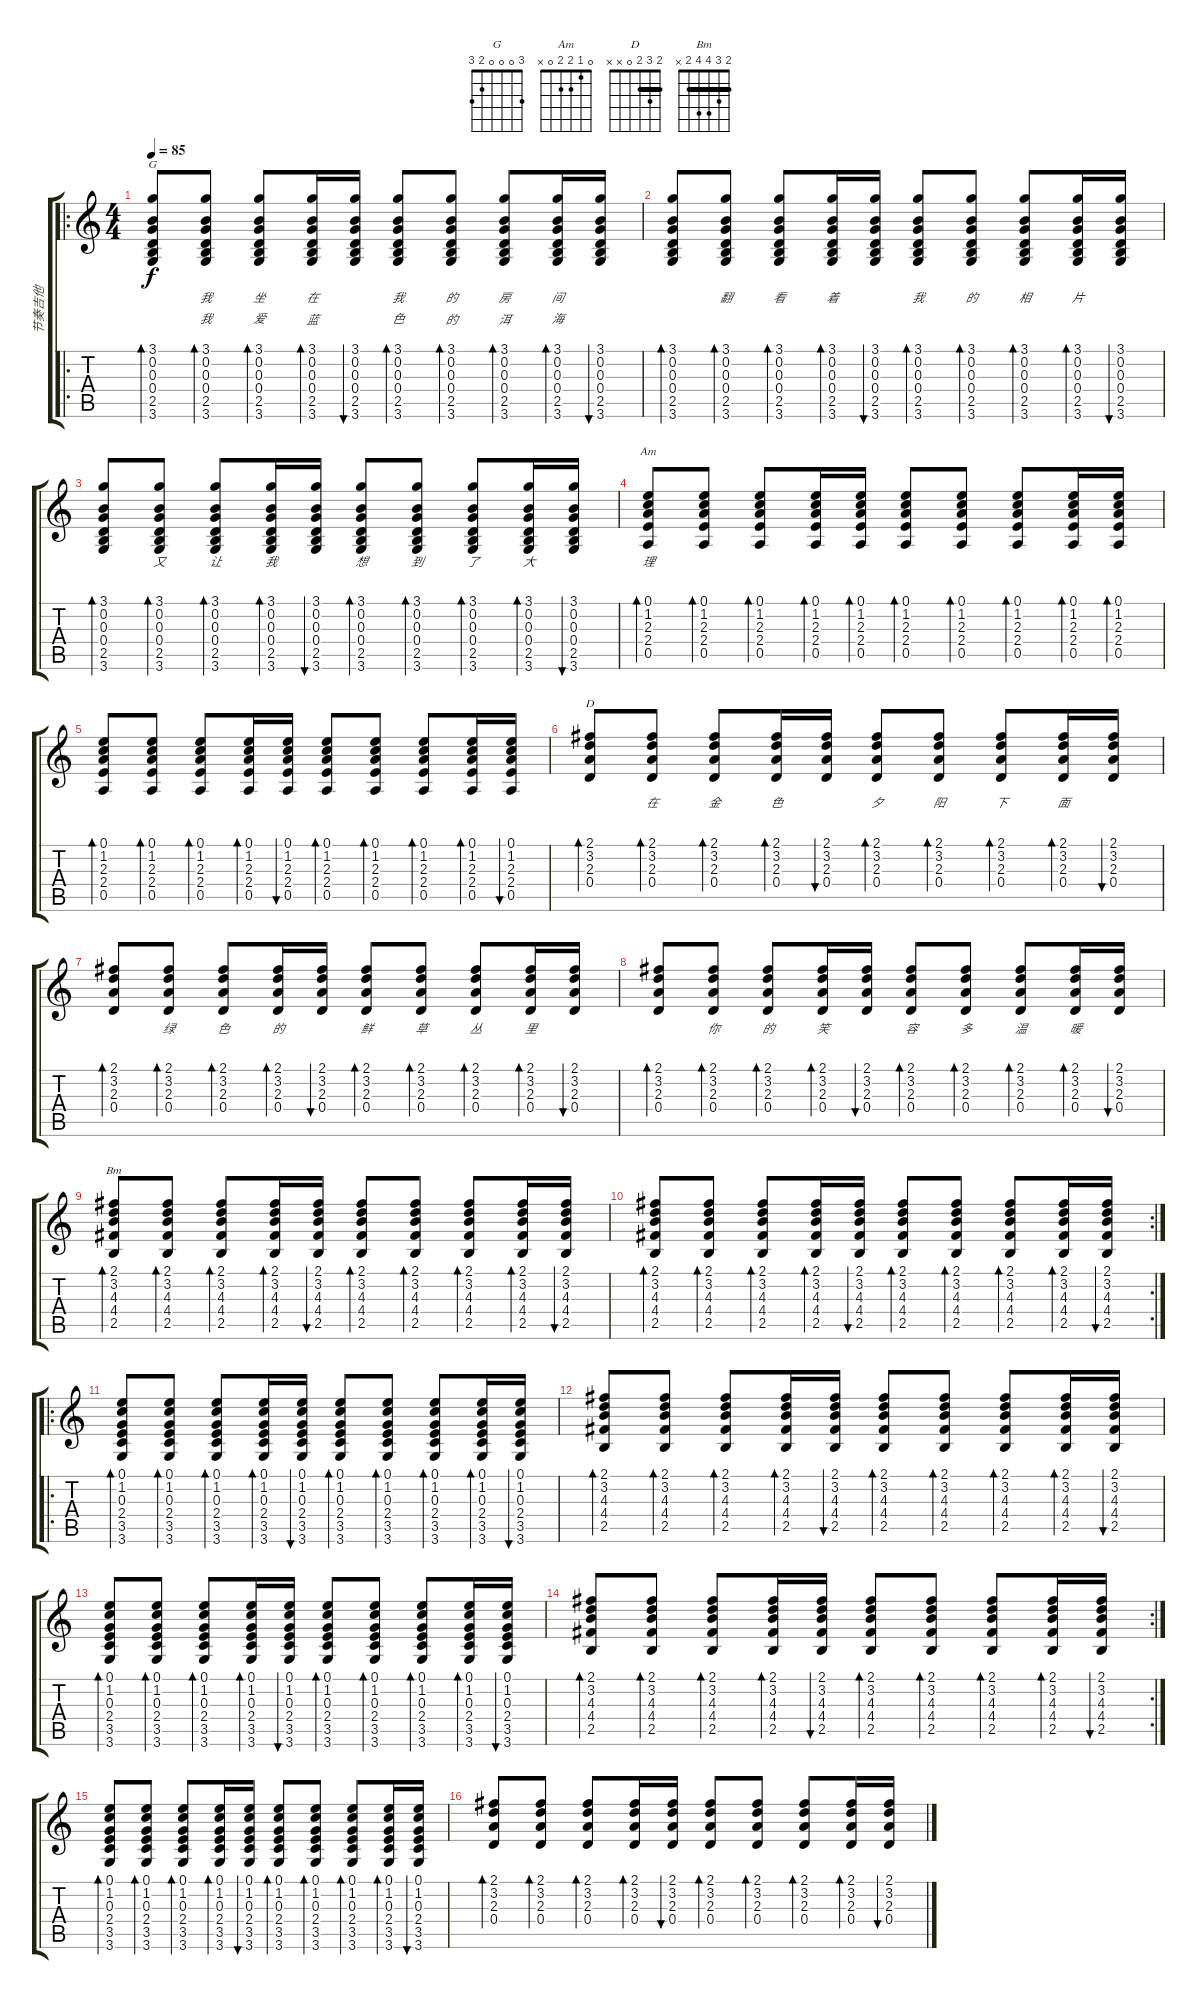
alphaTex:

\track ("节奏吉他" "节奏吉他") {instrument acousticguitarnylon}
\staff {score tabs}
\tuning (E4 B3 G3 D3 A2 E2) {hide}
\chord ("G" 3 0 0 0 2 3)
\chord ("Am" 0 1 2 2 0 x)
\chord ("D" 2 3 2 0 x x) {barre 2}
\chord ("Bm" 2 3 4 4 2 x) {barre 2}
\ro
\ts (4 4)
\tempo 85
\clef g2
\ks c
(3.1 0.2 0.3 0.4 2.5 3.6).8{bd 60 ch "G" lyrics (0 "") lyrics (1 "") lyrics (2 "") lyrics (3 "") lyrics (4 "") dy f instrument acousticguitarnylon} (3.1 0.2 0.3 0.4 2.5 3.6).8{bd 60 lyrics (0 "我") lyrics (1 "") lyrics (2 "我") lyrics (3 "") lyrics (4 "")} (3.1 0.2 0.3 0.4 2.5 3.6).8{bd 60 lyrics (0 "坐") lyrics (1 "") lyrics (2 "爱") lyrics (3 "") lyrics (4 "")} (3.1 0.2 0.3 0.4 2.5 3.6).16{bd 60 lyrics (0 "在") lyrics (1 "") lyrics (2 "蓝") lyrics (3 "") lyrics (4 "")} (3.1 0.2 0.3 0.4 2.5 3.6).16{bu 60 lyrics (0 "") lyrics (1 "") lyrics (2 "") lyrics (3 "") lyrics (4 "")} (3.1 0.2 0.3 0.4 2.5 3.6).8{bd 30 lyrics (0 "我") lyrics (1 "") lyrics (2 "色") lyrics (3 "") lyrics (4 "")} (3.1 0.2 0.3 0.4 2.5 3.6).8{bd 30 lyrics (0 "的") lyrics (1 "") lyrics (2 "的") lyrics (3 "") lyrics (4 "")} (3.1 0.2 0.3 0.4 2.5 3.6).8{bd 30 lyrics (0 "房") lyrics (1 "") lyrics (2 "洱") lyrics (3 "") lyrics (4 "")} (3.1 0.2 0.3 0.4 2.5 3.6).16{bd 30 lyrics (0 "间") lyrics (1 "") lyrics (2 "海") lyrics (3 "") lyrics (4 "")} (3.1 0.2 0.3 0.4 2.5 3.6).16{bu 30 lyrics (0 "") lyrics (1 "") lyrics (2 "") lyrics (3 "") lyrics (4 "")} |
(3.1 0.2 0.3 0.4 2.5 3.6).8{bd 60 lyrics (0 "") lyrics (1 "") lyrics (2 "") lyrics (3 "") lyrics (4 "")} (3.1 0.2 0.3 0.4 2.5 3.6).8{bd 60 lyrics (0 "翻") lyrics (1 "") lyrics (2 "") lyrics (3 "") lyrics (4 "")} (3.1 0.2 0.3 0.4 2.5 3.6).8{bd 60 lyrics (0 "看") lyrics (1 "") lyrics (2 "") lyrics (3 "") lyrics (4 "")} (3.1 0.2 0.3 0.4 2.5 3.6).16{bd 60 lyrics (0 "着") lyrics (1 "") lyrics (2 "") lyrics (3 "") lyrics (4 "")} (3.1 0.2 0.3 0.4 2.5 3.6).16{bu 60 lyrics (0 "") lyrics (1 "") lyrics (2 "") lyrics (3 "") lyrics (4 "")} (3.1 0.2 0.3 0.4 2.5 3.6).8{bd 30 lyrics (0 "我") lyrics (1 "") lyrics (2 "") lyrics (3 "") lyrics (4 "")} (3.1 0.2 0.3 0.4 2.5 3.6).8{bd 30 lyrics (0 "的") lyrics (1 "") lyrics (2 "") lyrics (3 "") lyrics (4 "")} (3.1 0.2 0.3 0.4 2.5 3.6).8{bd 30 lyrics (0 "相") lyrics (1 "") lyrics (2 "") lyrics (3 "") lyrics (4 "")} (3.1 0.2 0.3 0.4 2.5 3.6).16{bd 30 lyrics (0 "片") lyrics (1 "") lyrics (2 "") lyrics (3 "") lyrics (4 "")} (3.1 0.2 0.3 0.4 2.5 3.6).16{bu 30 lyrics (0 "") lyrics (1 "") lyrics (2 "") lyrics (3 "") lyrics (4 "")} |
(3.1 0.2 0.3 0.4 2.5 3.6).8{bd 60 lyrics (0 "") lyrics (1 "") lyrics (2 "") lyrics (3 "") lyrics (4 "")} (3.1 0.2 0.3 0.4 2.5 3.6).8{bd 60 lyrics (0 "又") lyrics (1 "") lyrics (2 "") lyrics (3 "") lyrics (4 "")} (3.1 0.2 0.3 0.4 2.5 3.6).8{bd 60 lyrics (0 "让") lyrics (1 "") lyrics (2 "") lyrics (3 "") lyrics (4 "")} (3.1 0.2 0.3 0.4 2.5 3.6).16{bd 60 lyrics (0 "我") lyrics (1 "") lyrics (2 "") lyrics (3 "") lyrics (4 "")} (3.1 0.2 0.3 0.4 2.5 3.6).16{bu 60 lyrics (0 "") lyrics (1 "") lyrics (2 "") lyrics (3 "") lyrics (4 "")} (3.1 0.2 0.3 0.4 2.5 3.6).8{bd 30 lyrics (0 "想") lyrics (1 "") lyrics (2 "") lyrics (3 "") lyrics (4 "")} (3.1 0.2 0.3 0.4 2.5 3.6).8{bd 30 lyrics (0 "到") lyrics (1 "") lyrics (2 "") lyrics (3 "") lyrics (4 "")} (3.1 0.2 0.3 0.4 2.5 3.6).8{bd 30 lyrics (0 "了") lyrics (1 "") lyrics (2 "") lyrics (3 "") lyrics (4 "")} (3.1 0.2 0.3 0.4 2.5 3.6).16{bd 30 lyrics (0 "大") lyrics (1 "") lyrics (2 "") lyrics (3 "") lyrics (4 "")} (3.1 0.2 0.3 0.4 2.5 3.6).16{bu 30 lyrics (0 "") lyrics (1 "") lyrics (2 "") lyrics (3 "") lyrics (4 "")} |
(0.1 1.2 2.3 2.4 0.5).8{bd 30 ch "Am" lyrics (0 "理") lyrics (1 "") lyrics (2 "") lyrics (3 "") lyrics (4 "")} (0.1 1.2 2.3 2.4 0.5).8{bd 30 lyrics (0 "") lyrics (1 "") lyrics (2 "") lyrics (3 "") lyrics (4 "")} (0.1 1.2 2.3 2.4 0.5).8{bd 30 lyrics (0 "") lyrics (1 "") lyrics (2 "") lyrics (3 "") lyrics (4 "")} (0.1 1.2 2.3 2.4 0.5).16{bd 30 lyrics (0 "") lyrics (1 "") lyrics (2 "") lyrics (3 "") lyrics (4 "")} (0.1 1.2 2.3 2.4 0.5).16{bd 30 lyrics (0 "") lyrics (1 "") lyrics (2 "") lyrics (3 "") lyrics (4 "")} (0.1 1.2 2.3 2.4 0.5).8{bd 30 lyrics (0 "") lyrics (1 "") lyrics (2 "") lyrics (3 "") lyrics (4 "")} (0.1 1.2 2.3 2.4 0.5).8{bd 30 lyrics (0 "") lyrics (1 "") lyrics (2 "") lyrics (3 "") lyrics (4 "")} (0.1 1.2 2.3 2.4 0.5).8{bd 30 lyrics (0 "") lyrics (1 "") lyrics (2 "") lyrics (3 "") lyrics (4 "")} (0.1 1.2 2.3 2.4 0.5).16{bd 30 lyrics (0 "") lyrics (1 "") lyrics (2 "") lyrics (3 "") lyrics (4 "")} (0.1 1.2 2.3 2.4 0.5).16{bd 30 lyrics (0 "") lyrics (1 "") lyrics (2 "") lyrics (3 "") lyrics (4 "")} |
(0.1 1.2 2.3 2.4 0.5).8{bd 30 lyrics (0 "") lyrics (1 "") lyrics (2 "") lyrics (3 "") lyrics (4 "")} (0.1 1.2 2.3 2.4 0.5).8{bd 30 lyrics (0 "") lyrics (1 "") lyrics (2 "") lyrics (3 "") lyrics (4 "")} (0.1 1.2 2.3 2.4 0.5).8{bd 30 lyrics (0 "") lyrics (1 "") lyrics (2 "") lyrics (3 "") lyrics (4 "")} (0.1 1.2 2.3 2.4 0.5).16{bd 30 lyrics (0 "") lyrics (1 "") lyrics (2 "") lyrics (3 "") lyrics (4 "")} (0.1 1.2 2.3 2.4 0.5).16{bu 30 lyrics (0 "") lyrics (1 "") lyrics (2 "") lyrics (3 "") lyrics (4 "")} (0.1 1.2 2.3 2.4 0.5).8{bd 30 lyrics (0 "") lyrics (1 "") lyrics (2 "") lyrics (3 "") lyrics (4 "")} (0.1 1.2 2.3 2.4 0.5).8{bd 30 lyrics (0 "") lyrics (1 "") lyrics (2 "") lyrics (3 "") lyrics (4 "")} (0.1 1.2 2.3 2.4 0.5).8{bd 30 lyrics (0 "") lyrics (1 "") lyrics (2 "") lyrics (3 "") lyrics (4 "")} (0.1 1.2 2.3 2.4 0.5).16{bd 30 lyrics (0 "") lyrics (1 "") lyrics (2 "") lyrics (3 "") lyrics (4 "")} (0.1 1.2 2.3 2.4 0.5).16{bu 30 lyrics (0 "") lyrics (1 "") lyrics (2 "") lyrics (3 "") lyrics (4 "")} |
(2.1 3.2 2.3 0.4).8{bd 30 ch "D" lyrics (0 "") lyrics (1 "") lyrics (2 "") lyrics (3 "") lyrics (4 "")} (2.1 3.2 2.3 0.4).8{bd 30 lyrics (0 "在") lyrics (1 "") lyrics (2 "") lyrics (3 "") lyrics (4 "")} (2.1 3.2 2.3 0.4).8{bd 30 lyrics (0 "金") lyrics (1 "") lyrics (2 "") lyrics (3 "") lyrics (4 "")} (2.1 3.2 2.3 0.4).16{bd 30 lyrics (0 "色") lyrics (1 "") lyrics (2 "") lyrics (3 "") lyrics (4 "")} (2.1 3.2 2.3 0.4).16{bu 30 lyrics (0 "") lyrics (1 "") lyrics (2 "") lyrics (3 "") lyrics (4 "")} (2.1 3.2 2.3 0.4).8{bd 30 lyrics (0 "夕") lyrics (1 "") lyrics (2 "") lyrics (3 "") lyrics (4 "")} (2.1 3.2 2.3 0.4).8{bd 30 lyrics (0 "阳") lyrics (1 "") lyrics (2 "") lyrics (3 "") lyrics (4 "")} (2.1 3.2 2.3 0.4).8{bd 30 lyrics (0 "下") lyrics (1 "") lyrics (2 "") lyrics (3 "") lyrics (4 "")} (2.1 3.2 2.3 0.4).16{bd 30 lyrics (0 "面") lyrics (1 "") lyrics (2 "") lyrics (3 "") lyrics (4 "")} (2.1 3.2 2.3 0.4).16{bu 30 lyrics (0 "") lyrics (1 "") lyrics (2 "") lyrics (3 "") lyrics (4 "")} |
(2.1 3.2 2.3 0.4).8{bd 30 lyrics (0 "") lyrics (1 "") lyrics (2 "") lyrics (3 "") lyrics (4 "")} (2.1 3.2 2.3 0.4).8{bd 30 lyrics (0 "绿") lyrics (1 "") lyrics (2 "") lyrics (3 "") lyrics (4 "")} (2.1 3.2 2.3 0.4).8{bd 30 lyrics (0 "色") lyrics (1 "") lyrics (2 "") lyrics (3 "") lyrics (4 "")} (2.1 3.2 2.3 0.4).16{bd 30 lyrics (0 "的") lyrics (1 "") lyrics (2 "") lyrics (3 "") lyrics (4 "")} (2.1 3.2 2.3 0.4).16{bu 30 lyrics (0 "") lyrics (1 "") lyrics (2 "") lyrics (3 "") lyrics (4 "")} (2.1 3.2 2.3 0.4).8{bd 30 lyrics (0 "鲜") lyrics (1 "") lyrics (2 "") lyrics (3 "") lyrics (4 "")} (2.1 3.2 2.3 0.4).8{bd 30 lyrics (0 "草") lyrics (1 "") lyrics (2 "") lyrics (3 "") lyrics (4 "")} (2.1 3.2 2.3 0.4).8{bd 30 lyrics (0 "丛") lyrics (1 "") lyrics (2 "") lyrics (3 "") lyrics (4 "")} (2.1 3.2 2.3 0.4).16{bd 30 lyrics (0 "里") lyrics (1 "") lyrics (2 "") lyrics (3 "") lyrics (4 "")} (2.1 3.2 2.3 0.4).16{bu 30 lyrics (0 "") lyrics (1 "") lyrics (2 "") lyrics (3 "") lyrics (4 "")} |
(2.1 3.2 2.3 0.4).8{bd 30 lyrics (0 "") lyrics (1 "") lyrics (2 "") lyrics (3 "") lyrics (4 "")} (2.1 3.2 2.3 0.4).8{bd 30 lyrics (0 "你") lyrics (1 "") lyrics (2 "") lyrics (3 "") lyrics (4 "")} (2.1 3.2 2.3 0.4).8{bd 30 lyrics (0 "的") lyrics (1 "") lyrics (2 "") lyrics (3 "") lyrics (4 "")} (2.1 3.2 2.3 0.4).16{bd 30 lyrics (0 "笑") lyrics (1 "") lyrics (2 "") lyrics (3 "") lyrics (4 "")} (2.1 3.2 2.3 0.4).16{bu 30 lyrics (0 "") lyrics (1 "") lyrics (2 "") lyrics (3 "") lyrics (4 "")} (2.1 3.2 2.3 0.4).8{bd 30 lyrics (0 "容") lyrics (1 "") lyrics (2 "") lyrics (3 "") lyrics (4 "")} (2.1 3.2 2.3 0.4).8{bd 30 lyrics (0 "多") lyrics (1 "") lyrics (2 "") lyrics (3 "") lyrics (4 "")} (2.1 3.2 2.3 0.4).8{bd 30 lyrics (0 "温") lyrics (1 "") lyrics (2 "") lyrics (3 "") lyrics (4 "")} (2.1 3.2 2.3 0.4).16{bd 30 lyrics (0 "暖") lyrics (1 "") lyrics (2 "") lyrics (3 "") lyrics (4 "")} (2.1 3.2 2.3 0.4).16{bu 30} |
(2.1 3.2 4.3 4.4 2.5).8{bd 30 ch "Bm"} (2.1 3.2 4.3 4.4 2.5).8{bd 30} (2.1 3.2 4.3 4.4 2.5).8{bd 30} (2.1 3.2 4.3 4.4 2.5).16{bd 30} (2.1 3.2 4.3 4.4 2.5).16{bu 30} (2.1 3.2 4.3 4.4 2.5).8{bd 30} (2.1 3.2 4.3 4.4 2.5).8{bd 30} (2.1 3.2 4.3 4.4 2.5).8{bd 30} (2.1 3.2 4.3 4.4 2.5).16{bd 30} (2.1 3.2 4.3 4.4 2.5).16{bu 30} |
\rc 2
(2.1 3.2 4.3 4.4 2.5).8{bd 30} (2.1 3.2 4.3 4.4 2.5).8{bd 30} (2.1 3.2 4.3 4.4 2.5).8{bd 30} (2.1 3.2 4.3 4.4 2.5).16{bd 30} (2.1 3.2 4.3 4.4 2.5).16{bu 30} (2.1 3.2 4.3 4.4 2.5).8{bd 30} (2.1 3.2 4.3 4.4 2.5).8{bd 30} (2.1 3.2 4.3 4.4 2.5).8{bd 30} (2.1 3.2 4.3 4.4 2.5).16{bd 30} (2.1 3.2 4.3 4.4 2.5).16{bu 30} |
\ro
(0.1 1.2 0.3 2.4 3.5 3.6).8{bd 30} (0.1 1.2 0.3 2.4 3.5 3.6).8{bd 30} (0.1 1.2 0.3 2.4 3.5 3.6).8{bd 30} (0.1 1.2 0.3 2.4 3.5 3.6).16{bd 30} (0.1 1.2 0.3 2.4 3.5 3.6).16{bu 30} (0.1 1.2 0.3 2.4 3.5 3.6).8{bd 30} (0.1 1.2 0.3 2.4 3.5 3.6).8{bd 30} (0.1 1.2 0.3 2.4 3.5 3.6).8{bd 30} (0.1 1.2 0.3 2.4 3.5 3.6).16{bd 30} (0.1 1.2 0.3 2.4 3.5 3.6).16{bu 30} |
(2.1 3.2 4.3 4.4 2.5).8{bd 30} (2.1 3.2 4.3 4.4 2.5).8{bd 30} (2.1 3.2 4.3 4.4 2.5).8{bd 30} (2.1 3.2 4.3 4.4 2.5).16{bd 30} (2.1 3.2 4.3 4.4 2.5).16{bu 30} (2.1 3.2 4.3 4.4 2.5).8{bd 30} (2.1 3.2 4.3 4.4 2.5).8{bd 30} (2.1 3.2 4.3 4.4 2.5).8{bd 30} (2.1 3.2 4.3 4.4 2.5).16{bd 30} (2.1 3.2 4.3 4.4 2.5).16{bu 30} |
(0.1 1.2 0.3 2.4 3.5 3.6).8{bd 30} (0.1 1.2 0.3 2.4 3.5 3.6).8{bd 30} (0.1 1.2 0.3 2.4 3.5 3.6).8{bd 30} (0.1 1.2 0.3 2.4 3.5 3.6).16{bd 30} (0.1 1.2 0.3 2.4 3.5 3.6).16{bu 30} (0.1 1.2 0.3 2.4 3.5 3.6).8{bd 30} (0.1 1.2 0.3 2.4 3.5 3.6).8{bd 30} (0.1 1.2 0.3 2.4 3.5 3.6).8{bd 30} (0.1 1.2 0.3 2.4 3.5 3.6).16{bd 30} (0.1 1.2 0.3 2.4 3.5 3.6).16{bu 30} |
\rc 2
(2.1 3.2 4.3 4.4 2.5).8{bd 30} (2.1 3.2 4.3 4.4 2.5).8{bd 30} (2.1 3.2 4.3 4.4 2.5).8{bd 30} (2.1 3.2 4.3 4.4 2.5).16{bd 30} (2.1 3.2 4.3 4.4 2.5).16{bu 30} (2.1 3.2 4.3 4.4 2.5).8{bd 30} (2.1 3.2 4.3 4.4 2.5).8{bd 30} (2.1 3.2 4.3 4.4 2.5).8{bd 30} (2.1 3.2 4.3 4.4 2.5).16{bd 30} (2.1 3.2 4.3 4.4 2.5).16{bu 30} |
(0.1 1.2 0.3 2.4 3.5 3.6).8{bd 30} (0.1 1.2 0.3 2.4 3.5 3.6).8{bd 30} (0.1 1.2 0.3 2.4 3.5 3.6).8{bd 30} (0.1 1.2 0.3 2.4 3.5 3.6).16{bd 30} (0.1 1.2 0.3 2.4 3.5 3.6).16{bu 30} (0.1 1.2 0.3 2.4 3.5 3.6).8{bd 30} (0.1 1.2 0.3 2.4 3.5 3.6).8{bd 30} (0.1 1.2 0.3 2.4 3.5 3.6).8{bd 30} (0.1 1.2 0.3 2.4 3.5 3.6).16{bd 30} (0.1 1.2 0.3 2.4 3.5 3.6).16{bu 30} |
(2.1 3.2 2.3 0.4).8{bd 30} (2.1 3.2 2.3 0.4).8{bd 30} (2.1 3.2 2.3 0.4).8{bd 30} (2.1 3.2 2.3 0.4).16{bd 30} (2.1 3.2 2.3 0.4).16{bu 30} (2.1 3.2 2.3 0.4).8{bd 30} (2.1 3.2 2.3 0.4).8{bd 30} (2.1 3.2 2.3 0.4).8{bd 30} (2.1 3.2 2.3 0.4).16{bd 30} (2.1 3.2 2.3 0.4).16{bu 30}
